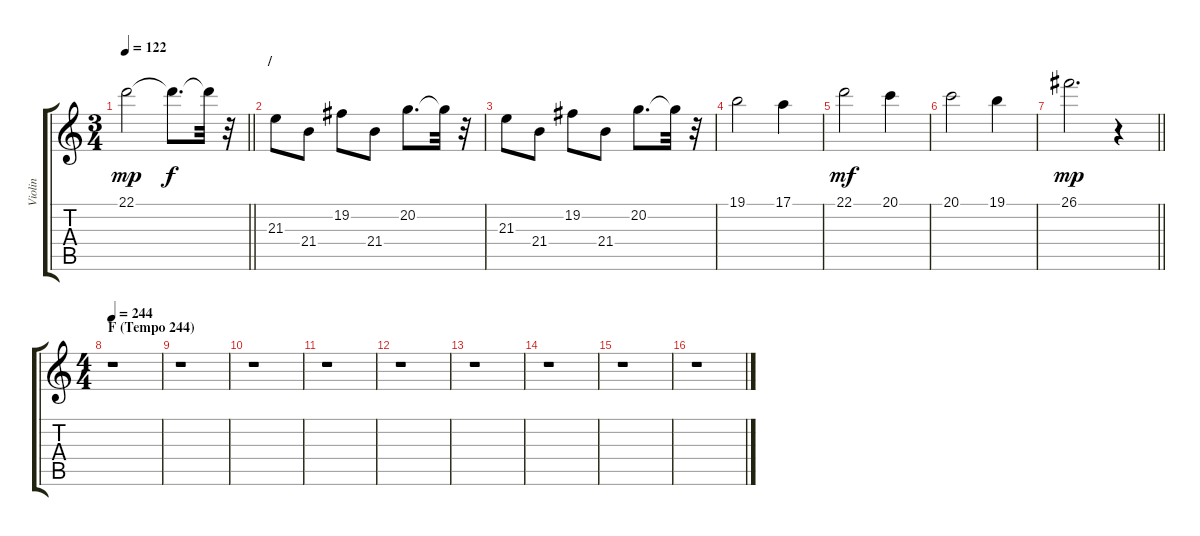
\track ("Violin" "Violin") {instrument violin}
\staff {score tabs}
\tuning (E4 B3 G3 D3 A2 E2) {hide}
\ts (3 4)
\tempo 122
\clef g2
\barLineRight lightlight
\ks c
22.1.2{dy mp} 22.1{t}.8{d dy f} 22.1{t}.32 r.32 |
\section ("" "/")
21.3.8 21.4.8 19.2.8 21.4.8 20.2.8{d} 20.2{t}.32 r.32 |
21.3.8 21.4.8 19.2.8 21.4.8 20.2.8{d} 20.2{t}.32 r.32 |
19.1.2 17.1.4 |
22.1.2{dy mf} 20.1.4 |
20.1.2 19.1.4 |
\barLineRight lightlight
26.1.2{d dy mp} r.4 |
\ts (4 4)
\section ("" "F (Tempo 244)")
\tempo 244
r.1 |
r.1 |
r.1 |
r.1 |
r.1 |
r.1 |
r.1 |
r.1 |
r.1
